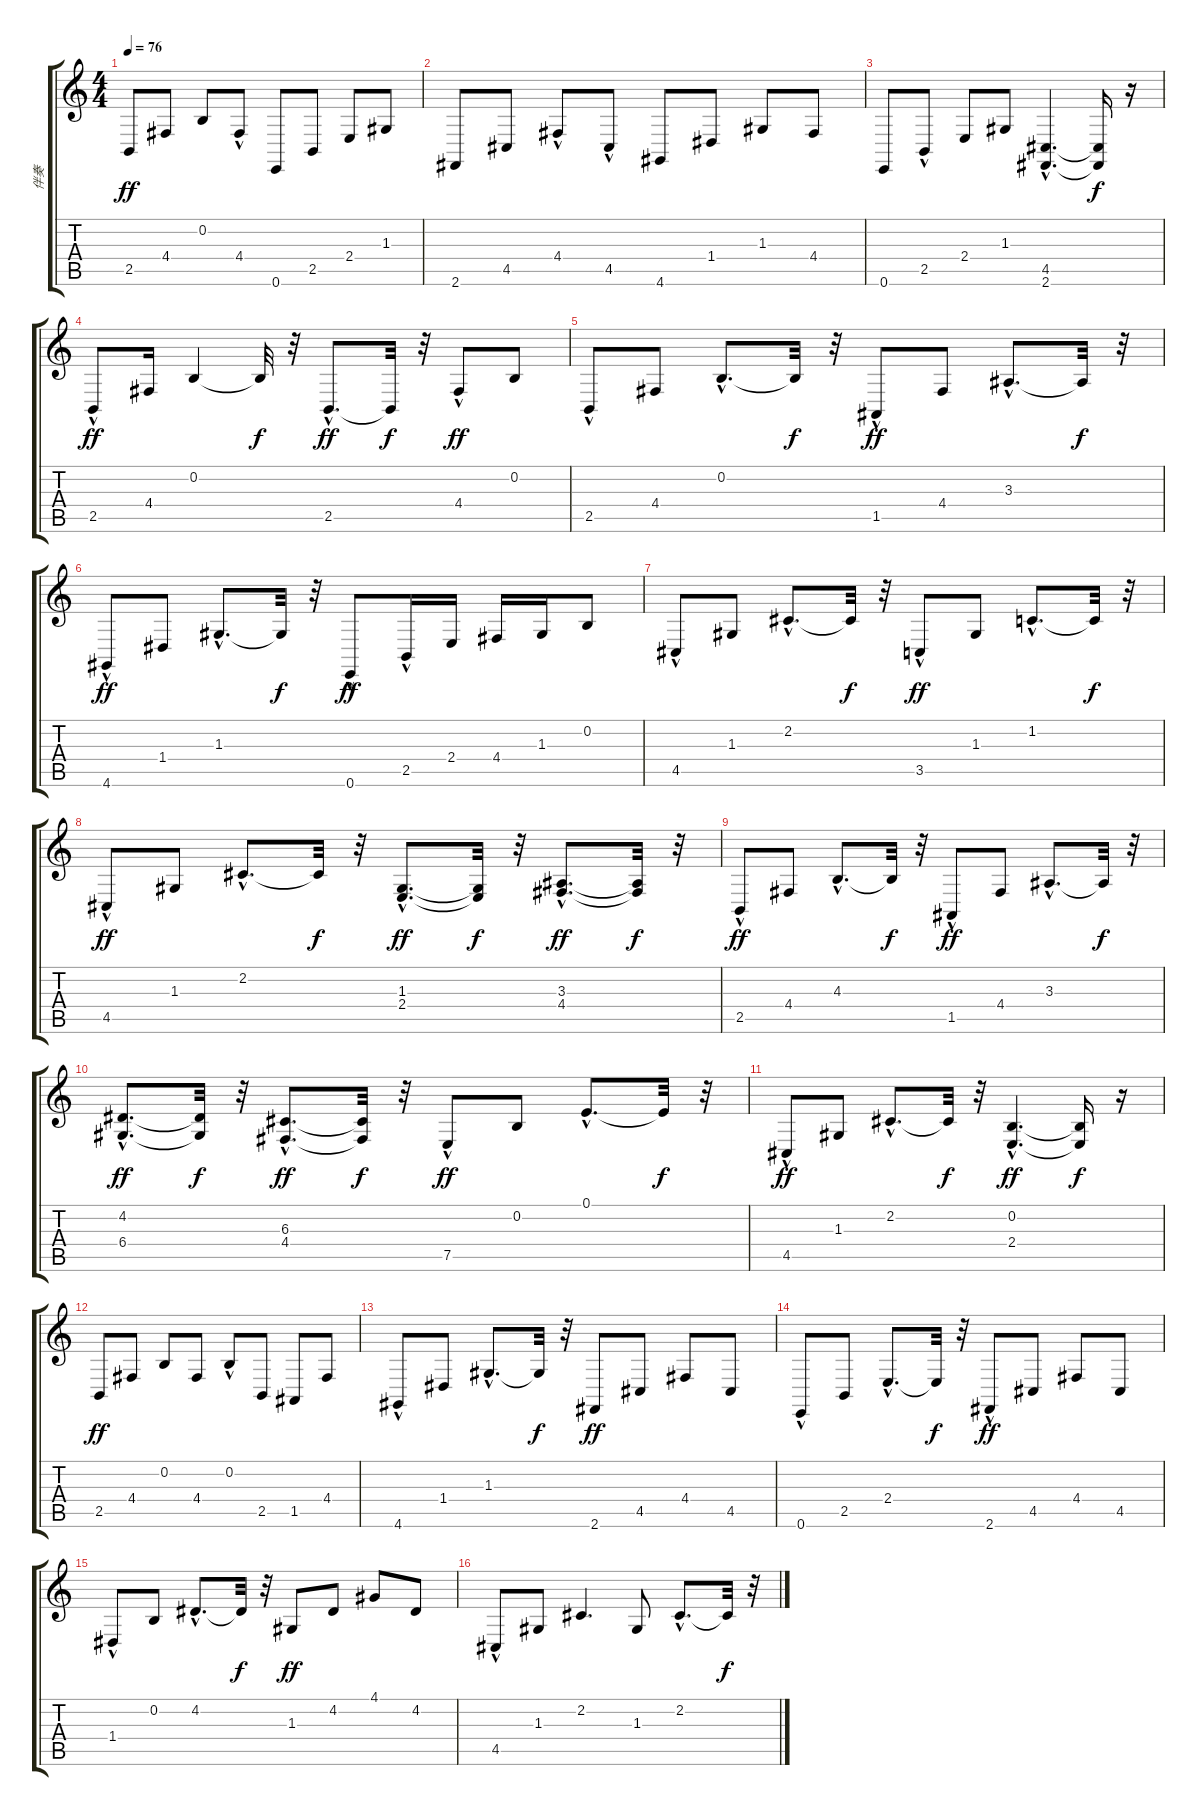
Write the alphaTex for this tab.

\track ("伴奏" "伴奏") {instrument acousticgrandpiano}
\staff {score tabs}
\tuning (E4 B3 G3 D3 A2 E2) {hide}
\ts (4 4)
\tempo 76
\clef g2
\ks c
2.5.8{dy ff instrument acousticgrandpiano} 4.4.8 0.2.8 4.4{hac}.8 0.6.8 2.5.8 2.4.8 1.3.8 |
2.6.8 4.5.8 4.4{hac}.8 4.5{hac}.8 4.6.8 1.4.8 1.3.8 4.4.8 |
0.6.8 2.5{hac}.8 2.4.8 1.3.8 (4.5{hac} 2.6{hac}).4{d} (4.5{t} 2.6{t}).16{dy f} r.16 |
2.5{hac}.8{dy ff} 4.4.16 0.2.4 0.2{t}.32{dy f} r.32 2.5{hac}.8{d dy ff} 2.5{t}.32{dy f} r.32 4.4{hac}.8{dy ff} 0.2.8 |
2.5{hac}.8 4.4.8 0.2{hac}.8{d} 0.2{t}.32{dy f} r.32 1.5{hac}.8{dy ff} 4.4.8 3.3{hac}.8{d} 3.3{t}.32{dy f} r.32 |
4.6{hac}.8{dy ff} 1.4.8 1.3{hac}.8{d} 1.3{t}.32{dy f} r.32 0.6{hac}.8{dy ff} 2.5{hac}.16 2.4.16 4.4.16 1.3.16 0.2.8 |
4.5{hac}.8 1.3.8 2.2{hac}.8{d} 2.2{t}.32{dy f} r.32 3.5{hac}.8{dy ff} 1.3.8 1.2{hac}.8{d} 1.2{t}.32{dy f} r.32 |
4.5{hac}.8{dy ff} 1.3.8 2.2{hac}.8{d} 2.2{t}.32{dy f} r.32 (1.3{hac} 2.4{hac}).8{d dy ff} (1.3{t} 2.4{t}).32{dy f} r.32 (3.3{hac} 4.4{hac}).8{d dy ff} (3.3{t} 4.4{t}).32{dy f} r.32 |
2.5{hac}.8{dy ff} 4.4.8 4.3{hac}.8{d} 4.3{t}.32{dy f} r.32 1.5{hac}.8{dy ff} 4.4.8 3.3{hac}.8{d} 3.3{t}.32{dy f} r.32 |
(4.2{hac} 6.4{hac}).8{d dy ff} (4.2{t} 6.4{t}).32{dy f} r.32 (6.3{hac} 4.4{hac}).8{d dy ff} (6.3{t} 4.4{t}).32{dy f} r.32 7.5{hac}.8{dy ff} 0.2.8 0.1{hac}.8{d} 0.1{t}.32{dy f} r.32 |
4.5{hac}.8{dy ff} 1.3.8 2.2{hac}.8{d} 2.2{t}.32{dy f} r.32 (0.2{hac} 2.4{hac}).4{d dy ff} (0.2{t} 2.4{t}).16{dy f} r.16 |
2.5.8{dy ff} 4.4.8 0.2.8 4.4.8 0.2{hac}.8 2.5.8 1.5.8 4.4.8 |
4.6{hac}.8 1.4.8 1.3{hac}.8{d} 1.3{t}.32{dy f} r.32 2.6.8{dy ff} 4.5.8 4.4.8 4.5.8 |
0.6{hac}.8 2.5.8 2.4{hac}.8{d} 2.4{t}.32{dy f} r.32 2.6{hac}.8{dy ff} 4.5.8 4.4.8 4.5.8 |
1.4{hac}.8 0.2.8 4.2{hac}.8{d} 4.2{t}.32{dy f} r.32 1.3.8{dy ff} 4.2.8 4.1.8 4.2.8 |
4.5{hac}.8 1.3.8 2.2.4{d} 1.3.8 2.2{hac}.8{d} 2.2{t}.32{dy f} r.32
